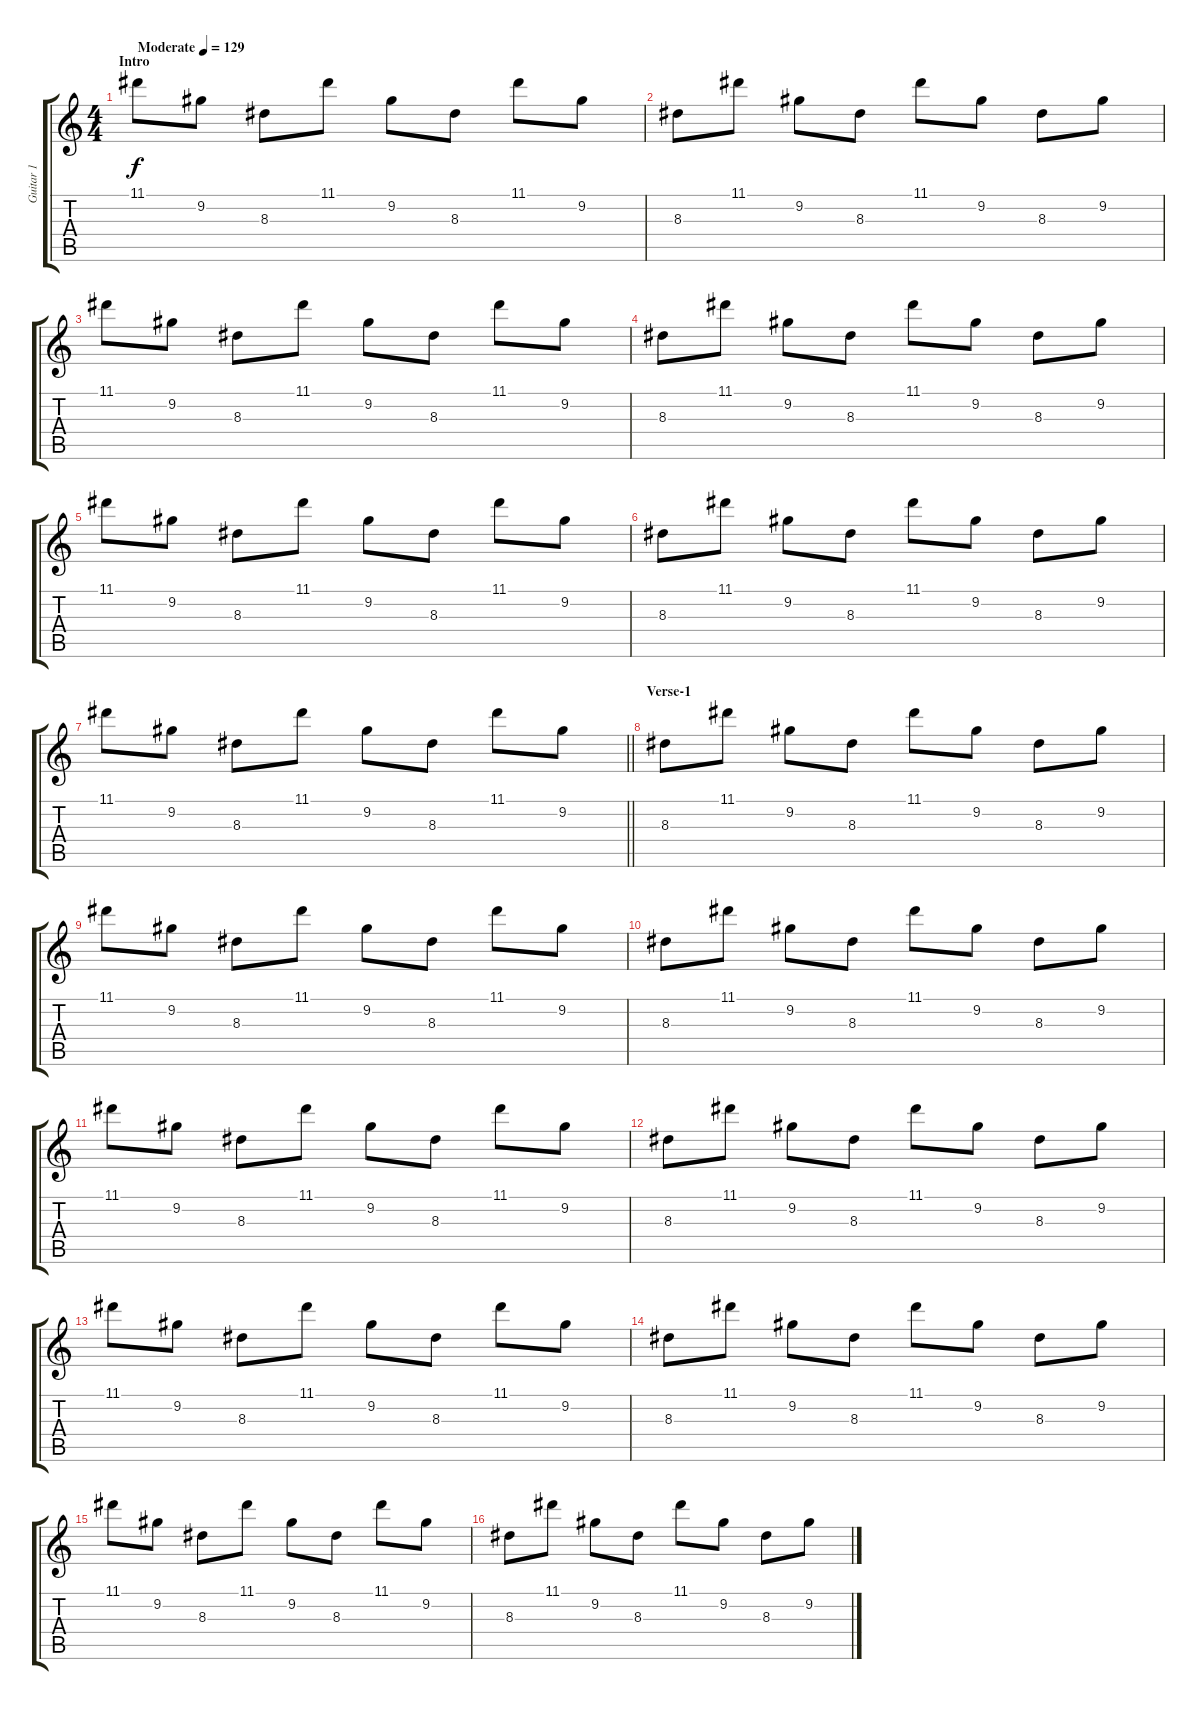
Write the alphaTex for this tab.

\track ("Guitar 1" "Guitar 1") {instrument electricguitarjazz}
\staff {score tabs}
\tuning (E4 B3 G3 D3 A2 E2) {hide}
\ts (4 4)
\section ("" "Intro")
\tempo (129 "Moderate")
\clef g2
\ks c
11.1.8{dy f volume 3 instrument electricguitarjazz} 9.2.8 8.3.8 11.1.8 9.2.8 8.3.8 11.1.8 9.2.8 |
8.3.8 11.1.8 9.2.8 8.3.8 11.1.8 9.2.8 8.3.8 9.2.8 |
11.1.8{volume 5} 9.2.8 8.3.8 11.1.8 9.2.8 8.3.8 11.1.8 9.2.8 |
8.3.8 11.1.8 9.2.8 8.3.8 11.1.8 9.2.8 8.3.8 9.2.8 |
11.1.8 9.2.8 8.3.8 11.1.8 9.2.8 8.3.8 11.1.8 9.2.8 |
8.3.8 11.1.8 9.2.8 8.3.8 11.1.8 9.2.8 8.3.8 9.2.8 |
\barLineRight lightlight
11.1.8{volume 8} 9.2.8 8.3.8 11.1.8 9.2.8 8.3.8 11.1.8 9.2.8 |
\section ("" "Verse-1")
8.3.8 11.1.8 9.2.8 8.3.8 11.1.8 9.2.8 8.3.8 9.2.8 |
11.1.8{volume 11} 9.2.8 8.3.8 11.1.8 9.2.8 8.3.8 11.1.8 9.2.8 |
8.3.8 11.1.8 9.2.8 8.3.8 11.1.8 9.2.8 8.3.8 9.2.8 |
11.1.8{volume 13} 9.2.8 8.3.8 11.1.8 9.2.8 8.3.8 11.1.8 9.2.8 |
8.3.8 11.1.8 9.2.8 8.3.8 11.1.8 9.2.8 8.3.8 9.2.8 |
11.1.8{volume 15} 9.2.8 8.3.8 11.1.8 9.2.8 8.3.8 11.1.8 9.2.8 |
8.3.8 11.1.8 9.2.8 8.3.8 11.1.8 9.2.8 8.3.8 9.2.8 |
11.1.8{volume 15} 9.2.8 8.3.8 11.1.8 9.2.8 8.3.8 11.1.8 9.2.8 |
8.3.8 11.1.8 9.2.8 8.3.8 11.1.8 9.2.8 8.3.8 9.2.8
